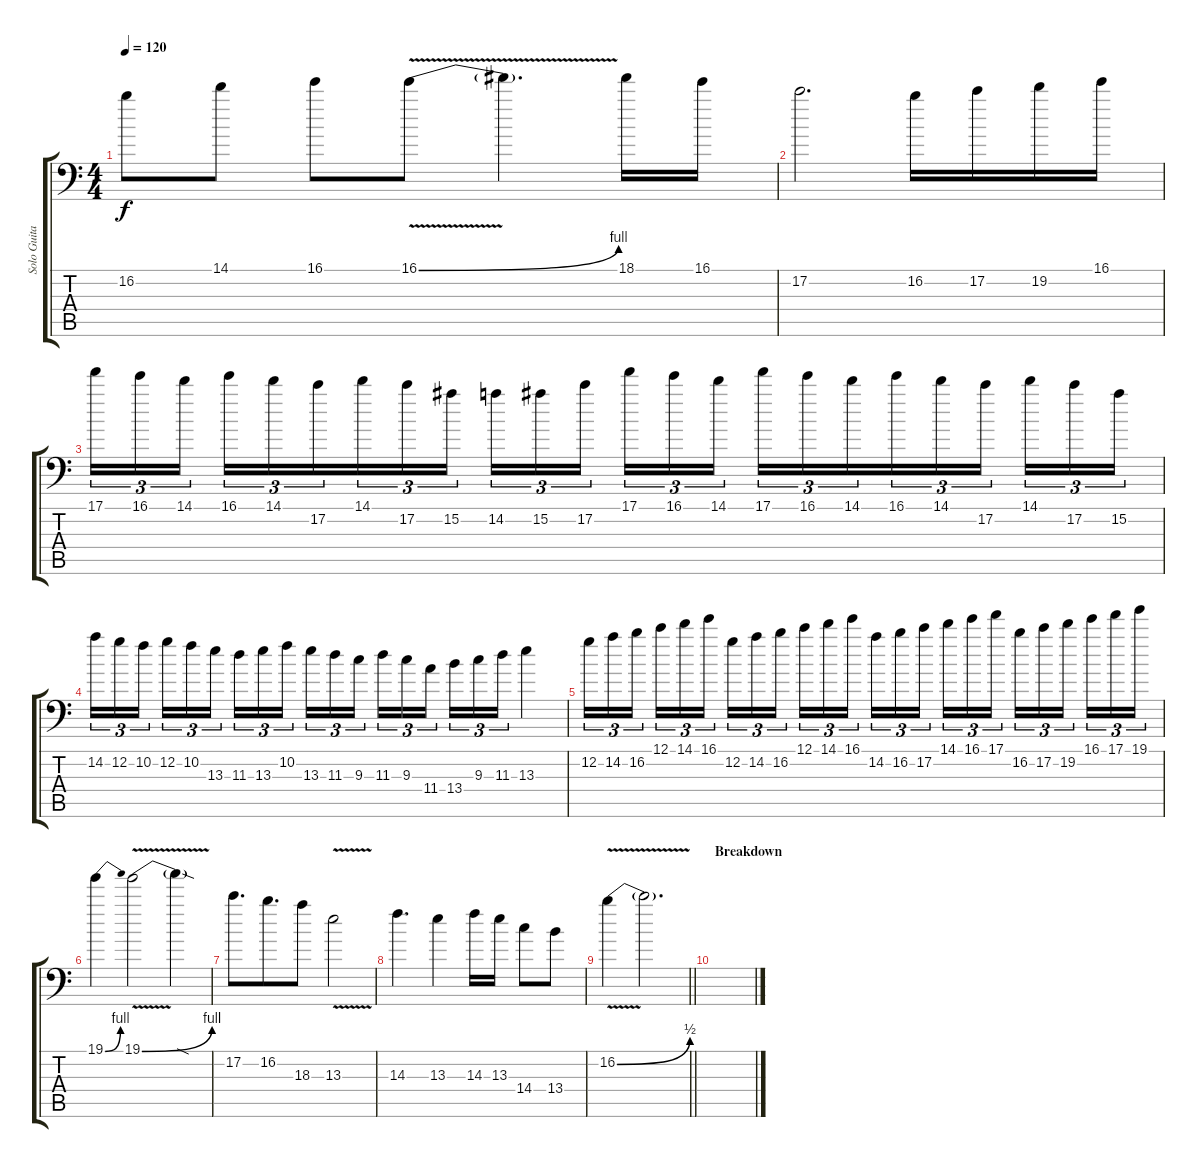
\track ("Solo Guitar " "Solo Guita") {instrument distortionguitar}
\staff {score tabs}
\tuning (C4 G3 Eb3 Bb2 F2 Bb1) {hide}
\ts (4 4)
\tempo 120
\clef f4
\ks c
16.2.8{dy f} 14.1.8 16.1.8 16.1{be (bend 0 0 60 4) v}.8{beam merge} 16.1{t}.4{d} 18.1.16{beam merge} 16.1.16 |
17.2.2{d} 16.2.16 17.2.16 19.2.16{beam merge} 16.1.16 |
17.1.16{tu (3 2) beam merge} 16.1.16{tu (3 2) beam merge} 14.1.16{tu (3 2) beam splitsecondary} 16.1.16{tu (3 2)} 14.1.16{tu (3 2)} 17.2.16{tu (3 2) beam merge} 14.1.16{tu (3 2)} 17.2.16{tu (3 2)} 15.2.16{tu (3 2) beam splitsecondary} 14.2.16{tu (3 2) beam merge} 15.2.16{tu (3 2)} 17.2.16{tu (3 2)} 17.1.16{tu (3 2)} 16.1.16{tu (3 2) beam merge} 14.1.16{tu (3 2) beam splitsecondary} 17.1.16{tu (3 2) beam merge} 16.1.16{tu (3 2)} 14.1.16{tu (3 2) beam merge} 16.1.16{tu (3 2) beam merge} 14.1.16{tu (3 2)} 17.2.16{tu (3 2) beam splitsecondary} 14.1.16{tu (3 2)} 17.2.16{tu (3 2) beam merge} 15.2.16{tu (3 2)} |
14.2.16{tu (3 2)} 12.2.16{tu (3 2) beam merge} 10.2.16{tu (3 2) beam splitsecondary} 12.2.16{tu (3 2)} 10.2.16{tu (3 2) beam merge} 13.3.16{tu (3 2)} 11.3.16{tu (3 2) beam merge} 13.3.16{tu (3 2)} 10.2.16{tu (3 2) beam splitsecondary} 13.3.16{tu (3 2)} 11.3.16{tu (3 2)} 9.3.16{tu (3 2)} 11.3.16{tu (3 2)} 9.3.16{tu (3 2)} 11.4.16{tu (3 2) beam splitsecondary} 13.4.16{tu (3 2) beam merge} 9.3.16{tu (3 2)} 11.3.16{tu (3 2) beam merge} 13.3.4 |
12.2.16{tu (3 2)} 14.2.16{tu (3 2) beam merge} 16.2.16{tu (3 2) beam splitsecondary} 12.1.16{tu (3 2)} 14.1.16{tu (3 2)} 16.1.16{tu (3 2)} 12.2.16{tu (3 2) beam merge} 14.2.16{tu (3 2)} 16.2.16{tu (3 2) beam splitsecondary} 12.1.16{tu (3 2) beam merge} 14.1.16{tu (3 2)} 16.1.16{tu (3 2)} 14.2.16{tu (3 2)} 16.2.16{tu (3 2)} 17.2.16{tu (3 2) beam splitsecondary} 14.1.16{tu (3 2)} 16.1.16{tu (3 2)} 17.1.16{tu (3 2)} 16.2.16{tu (3 2)} 17.2.16{tu (3 2)} 19.2.16{tu (3 2) beam splitsecondary} 16.1.16{tu (3 2)} 17.1.16{tu (3 2)} 19.1.16{tu (3 2)} |
19.1{be (bend 0 0 60 4)}.4 19.1{be (bend 0 0 60 4) v}.2{beam merge} 19.1{sod t}.4 |
17.2.8{d} 16.2.8{d beam merge} 18.3.8 13.3{v}.2 |
14.3.4{d beam merge} 13.3.4{beam merge} 14.3.16 13.3.16 14.4.8 13.4.8 |
\barLineRight lightlight
16.2{be (bend 0 0 60 2) v}.4 16.2{t}.2{d} |
\section ("" "Breakdown")
